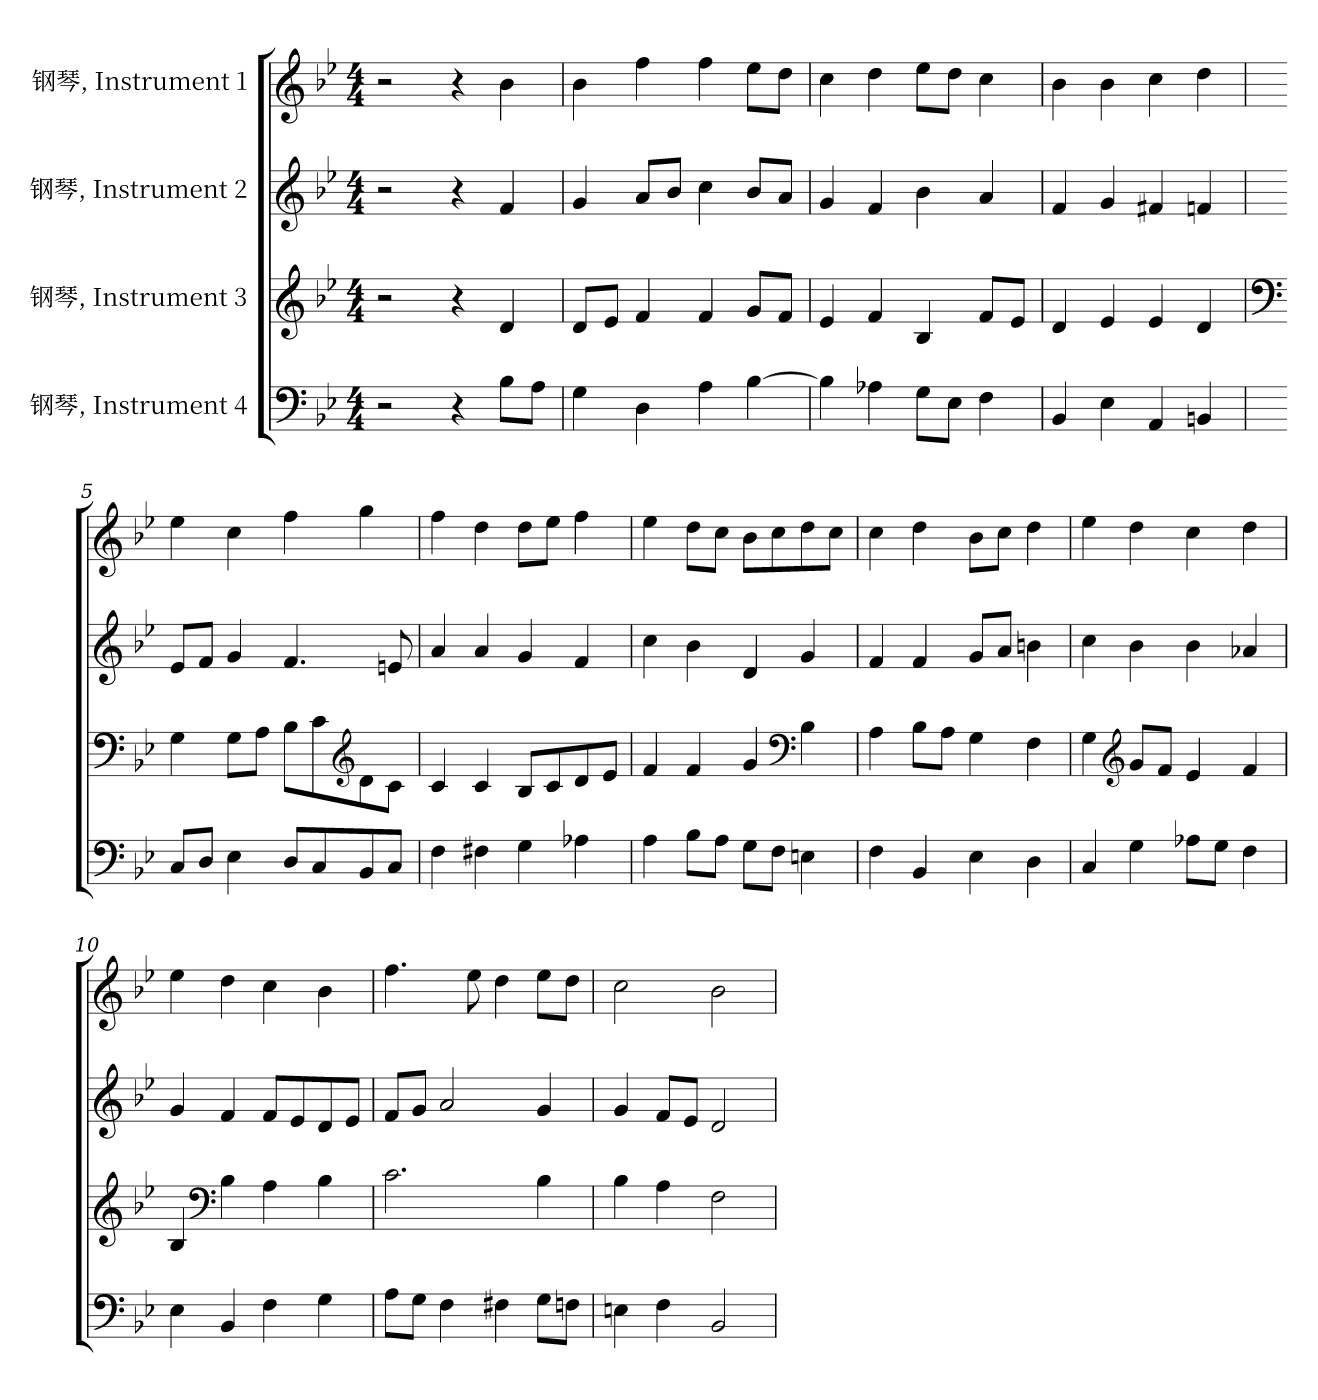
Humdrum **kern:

**kern	**kern	**kern	**kern
*part4	*part3	*part2	*part1
*staff4	*staff3	*staff2	*staff1
*I"钢琴, Instrument 4	*I"钢琴, Instrument 3	*I"钢琴, Instrument 2	*I"钢琴, Instrument 1
*clefF4	*clefG2	*clefG2	*clefG2
*k[b-e-]	*k[b-e-]	*k[b-e-]	*k[b-e-]
*M4/4	*M4/4	*M4/4	*M4/4
*MM96	*MM96	*MM96	*MM96
=1	=1	=1	=1
2r	2r	2r	2r
4r	4r	4r	4r
8B-\L	4d/	4f/	4b-\
8A\J	.	.	.
=2	=2	=2	=2
4G\	8d/L	4g/	4b-\
.	8e-/J	.	.
4D\	4f/	8a/L	4ff\
.	.	8b-/J	.
4A\	4f/	4cc\	4ff\
[4B-\	8g/L	8b-/L	8ee-\L
.	8f/J	8a/J	8dd\J
=3	=3	=3	=3
4B-\]	4e-/	4g/	4cc\
4A-X\	4f/	4f/	4dd\
8G\L	4B-/	4b-\	8ee-\L
8E-\J	.	.	8dd\J
4F\	8f/L	4a/	4cc\
.	8e-/J	.	.
=4	=4	=4	=4
4BB-/	4d/	4f/	4b-\
4E-\	4e-/	4g/	4b-\
4AA/	4e-/	4f#X/	4cc\
4BBn/	4d/	4fn/	4dd\
!!LO:LB:g=z
=5	=5	=5	=5
*	*clefF4	*	*
8C/L	4G\	8e-/L	4ee-\
8D/J	.	8f/J	.
4E-\	8G\L	4g/	4cc\
.	8A\J	.	.
8D/L	8B-\L	4.f/	4ff\
8C/	8c\	.	.
*	*clefG2	*	*
8BB-/	8d\	.	4gg\
8C/J	8c\J	8en/	.
=6	=6	=6	=6
4F\	4c/	4a/	4ff\
4F#X\	4c/	4a/	4dd\
4G\	8B-/L	4g/	8dd\L
.	8c/	.	8ee-\J
4A-X\	8d/	4f/	4ff\
.	8e-/J	.	.
=7	=7	=7	=7
4A\	4f/	4cc\	4ee-\
8B-\L	4f/	4b-\	8dd\L
8A\J	.	.	8cc\J
8G\L	4g/	4d/	8b-\L
8F\J	.	.	8cc\
*	*clefF4	*	*
4En\	4B-\	4g/	8dd\
.	.	.	8cc\J
=8	=8	=8	=8
4F\	4A\	4f/	4cc\
4BB-/	8B-\L	4f/	4dd\
.	8A\J	.	.
4E-\	4G\	8g/L	8b-\L
.	.	8a/J	8cc\J
4D\	4F\	4bn\	4dd\
=9	=9	=9	=9
4C/	4G\	4cc\	4ee-\
*	*clefG2	*	*
4G\	8g/L	4b-\	4dd\
.	8f/J	.	.
8A-X\L	4e-/	4b-\	4cc\
8G\J	.	.	.
4F\	4f/	4a-X/	4dd\
!!LO:LB:g=z
=10	=10	=10	=10
4E-\	4B-/	4g/	4ee-\
*	*clefF4	*	*
4BB-/	4B-\	4f/	4dd\
4F\	4A\	8f/L	4cc\
.	.	8e-/	.
4G\	4B-\	8d/	4b-\
.	.	8e-/J	.
=11	=11	=11	=11
8A\L	2.c\	8f/L	4.ff\
8G\J	.	8g/J	.
4F\	.	2a/	.
.	.	.	8ee-\
4F#X\	.	.	4dd\
8G\L	4B-\	4g/	8ee-\L
8Fn\J	.	.	8dd\J
=12	=12	=12	=12
4En\	4B-\	4g/	2cc\
4F\	4A\	8f/L	.
.	.	8e-/J	.
2BB-/	2F\	2d/	2b-\
=	=	=	=
*-	*-	*-	*-
